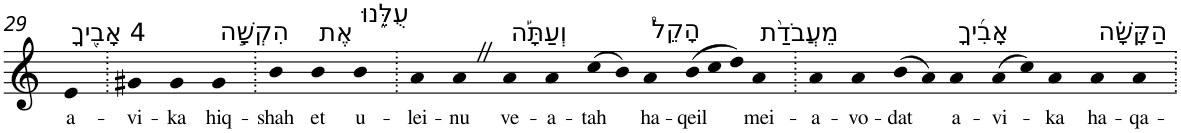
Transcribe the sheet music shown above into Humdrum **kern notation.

**kern	**text
*part1	*part1
*staff1	*staff1
*I"Piano	*
*I'Pno	*
!!LO:PB:g=z
*clefG2	*
*k[]	*
=29	=29
!LO:TX:a:t=4 אָבִ֖יךָ	!
!	!LO:LY:b
4e	a-
=30.	=30.
!	!LO:LY:b
4g#X	-vi-
!	!LO:LY:b
4g#	-ka
!LO:TX:a:t=הִקְשָׁ֣ה	!
!	!LO:LY:b
4g#	hiq-
=31.	=31.
!	!LO:LY:b
4b	-shah
!LO:TX:a:t=אֶת	!
!	!LO:LY:b
4b	et
!LO:TX:a:t=עֻלֵּ֑נוּ	!
!	!LO:LY:b
4b	u-
=32.	=32.
!	!LO:LY:b
4a	-lei-
!	!LO:LY:b
4aZ	-nu
!LO:TX:a:t=וְעַתָּ֡ה	!
!	!LO:LY:b
4a	ve-
!	!LO:LY:b
4a	-a-
!	!LO:LY:b
(>8cc	-tah
8b)	.
!LO:TX:a:t=הָקֵל֩	!
!	!LO:LY:b
4a	ha-
*Xtuplet	*
!	!LO:LY:b
(>12b	-qeil
12cc	.
12dd)	.
!LO:TX:a:t=מֵעֲבֹדַ֨ת	!
!	!LO:LY:b
4a	mei-
=33.	=33.
!	!LO:LY:b
4a	-a-
!	!LO:LY:b
4a	-vo-
!	!LO:LY:b
(>8b	-dat
8a)	.
!LO:TX:a:t=אָבִ֜יךָ	!
!	!LO:LY:b
4a	a-
!	!LO:LY:b
(>8a	-vi-
8cc)	.
!	!LO:LY:b
4a	-ka
!LO:TX:a:t=הַקָּשָׁ֗ה	!
!	!LO:LY:b
4a	ha-
!	!LO:LY:b
4a	-qa-
=.	=.
*-	*-
